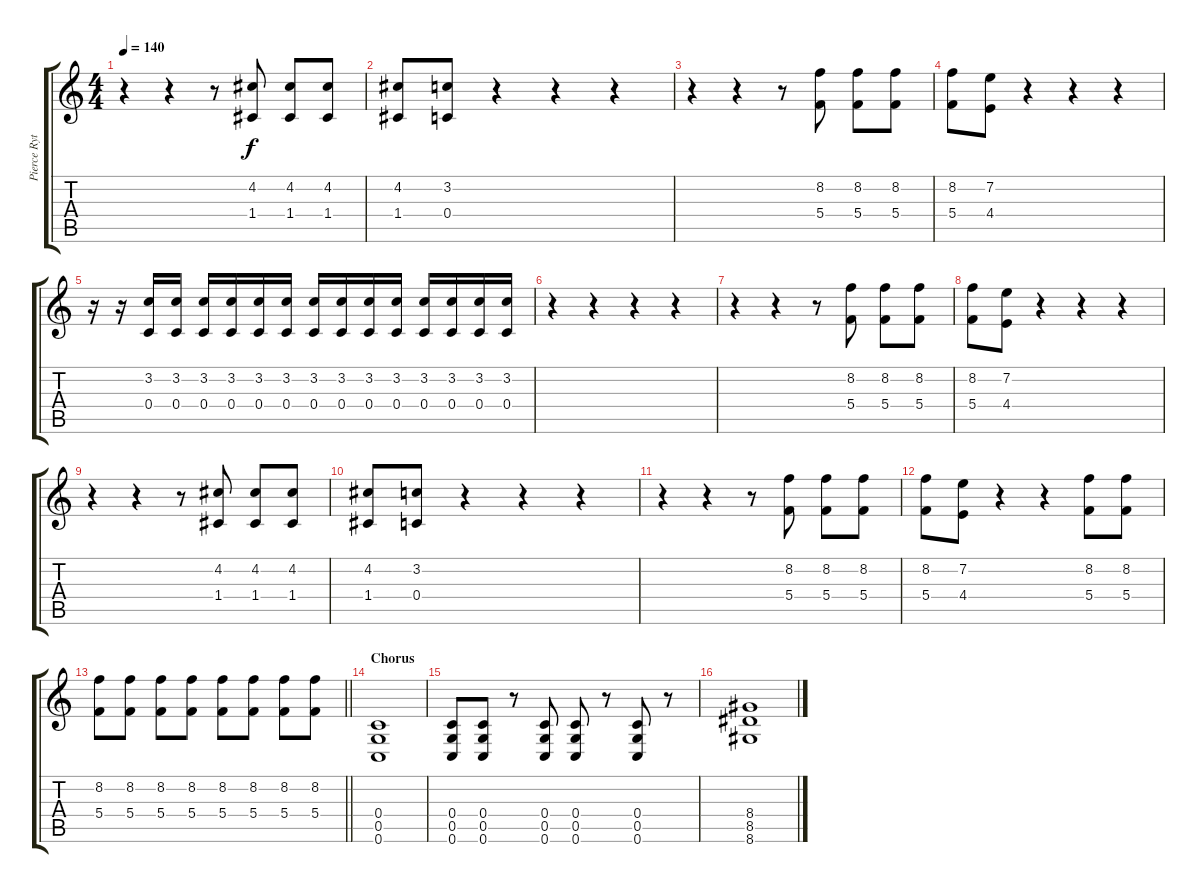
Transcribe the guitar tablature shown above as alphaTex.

\track ("Pierce Rythum" "Pierce Ryt") {instrument distortionguitar}
\staff {score tabs}
\tuning (D4 A3 F3 C3 G2 C2) {hide}
\ts (4 4)
\tempo 140
\clef g2
\ks c
r.4{dy f} r.4 r.8 (4.2 1.4).8 (4.2 1.4).8 (4.2 1.4).8 |
(4.2 1.4).8 (3.2 0.4).8 r.4 r.4 r.4 |
r.4 r.4 r.8 (8.2 5.4).8 (8.2 5.4).8 (8.2 5.4).8 |
(8.2 5.4).8 (7.2 4.4).8 r.4 r.4 r.4 |
r.16 r.16 (3.2 0.4).16 (3.2 0.4).16 (3.2 0.4).16 (3.2 0.4).16 (3.2 0.4).16 (3.2 0.4).16 (3.2 0.4).16 (3.2 0.4).16 (3.2 0.4).16 (3.2 0.4).16 (3.2 0.4).16 (3.2 0.4).16 (3.2 0.4).16 (3.2 0.4).16 |
r.4 r.4 r.4 r.4 |
r.4 r.4 r.8 (8.2 5.4).8 (8.2 5.4).8 (8.2 5.4).8 |
(8.2 5.4).8 (7.2 4.4).8 r.4 r.4 r.4 |
r.4 r.4 r.8 (4.2 1.4).8 (4.2 1.4).8 (4.2 1.4).8 |
(4.2 1.4).8 (3.2 0.4).8 r.4 r.4 r.4 |
r.4 r.4 r.8 (8.2 5.4).8 (8.2 5.4).8 (8.2 5.4).8 |
(8.2 5.4).8 (7.2 4.4).8 r.4 r.4 (8.2 5.4).8 (8.2 5.4).8 |
\barLineRight lightlight
(8.2 5.4).8 (8.2 5.4).8 (8.2 5.4).8 (8.2 5.4).8 (8.2 5.4).8 (8.2 5.4).8 (8.2 5.4).8 (8.2 5.4).8 |
\section ("" "Chorus")
(0.4 0.5 0.6).1 |
(0.4 0.5 0.6).8 (0.4 0.5 0.6).8 r.8 (0.4 0.5 0.6).8 (0.4 0.5 0.6).8 r.8 (0.4 0.5 0.6).8 r.8 |
(8.4 8.5 8.6).1
